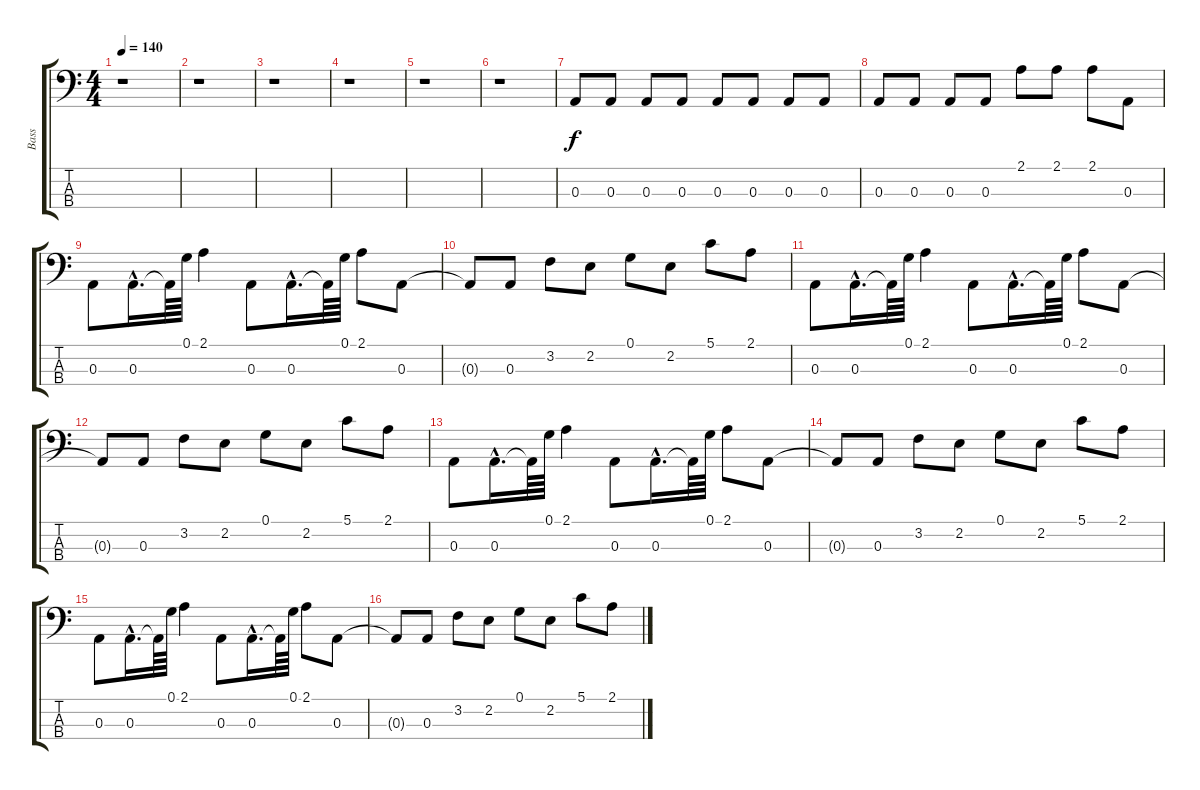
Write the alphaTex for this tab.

\track ("Bass" "Bass") {instrument electricbassfinger}
\staff {score tabs}
\tuning (G2 D2 A1 E1) {hide}
\ts (4 4)
\tempo 140
\clef f4
\ks c
r.1{dy f instrument electricbassfinger} |
r.1 |
r.1 |
r.1 |
r.1 |
r.1 |
0.3.8 0.3.8 0.3.8 0.3.8 0.3.8 0.3.8 0.3.8 0.3.8 |
0.3.8 0.3.8 0.3.8 0.3.8 2.1.8 2.1.8 2.1.8 0.3.8 |
0.3.8 0.3{hac}.16{d} 0.3{t}.64 0.1.64 2.1.4 0.3.8 0.3{hac}.16{d} 0.3{t}.64 0.1.64 2.1.8 0.3.8 |
0.3{t}.8 0.3.8 3.2.8 2.2.8 0.1.8 2.2.8 5.1.8 2.1.8 |
0.3.8 0.3{hac}.16{d} 0.3{t}.64 0.1.64 2.1.4 0.3.8 0.3{hac}.16{d} 0.3{t}.64 0.1.64 2.1.8 0.3.8 |
0.3{t}.8 0.3.8 3.2.8 2.2.8 0.1.8 2.2.8 5.1.8 2.1.8 |
0.3.8 0.3{hac}.16{d} 0.3{t}.64 0.1.64 2.1.4 0.3.8 0.3{hac}.16{d} 0.3{t}.64 0.1.64 2.1.8 0.3.8 |
0.3{t}.8 0.3.8 3.2.8 2.2.8 0.1.8 2.2.8 5.1.8 2.1.8 |
0.3.8 0.3{hac}.16{d} 0.3{t}.64 0.1.64 2.1.4 0.3.8 0.3{hac}.16{d} 0.3{t}.64 0.1.64 2.1.8 0.3.8 |
0.3{t}.8 0.3.8 3.2.8 2.2.8 0.1.8 2.2.8 5.1.8 2.1.8
